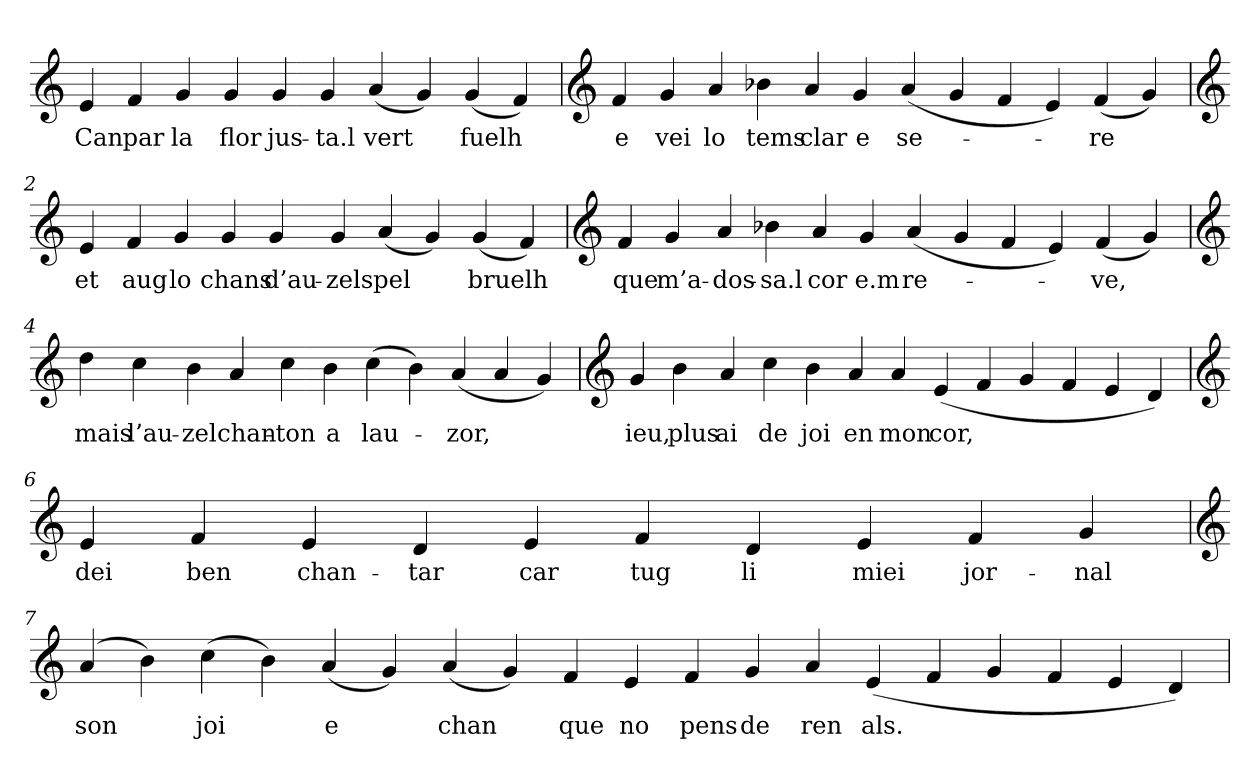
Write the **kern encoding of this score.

**kern	**text
*part1	*part1
*staff1	*staff1
*clefG2	*
=	=
4e	Can
4f	par
4g	la
4g	flor
4g	jus-
4g	-ta.l
(4a	vert
4g)	.
(4g	fuelh
4f)	.
=1	=1
*clefG2	*
4f	e
4g	vei
4a	lo
4b-X	tems
4a	clar
4g	e
(4a	se-
4g	.
4f	.
4e)	.
(4f	-re
4g)	.
=2	=2
*clefG2	*
4e	et
4f	aug
4g	lo
4g	chans
4g	d’au-
4g	-zels
(4a	pel
4g)	.
(4g	bruelh
4f)	.
=3	=3
*clefG2	*
4f	que
4g	m’a-
4a	-dos-
4b-X	-sa.l
4a	cor
4g	e.m
(4a	re-
4g	.
4f	.
4e)	.
(4f	-ve,
4g)	.
=4	=4
*clefG2	*
4dd	mais
4cc	l’au-
4b	-zel
4a	chan-
4cc	-ton
4b	a
(4cc	lau-
4b)	.
(4a	-zor,
4a	.
4g)	.
=5	=5
*clefG2	*
4g	ieu,
4b	plus
4a	ai
4cc	de
4b	joi
4a	en
4a	mon
(4e	cor,
4f	.
4g	.
4f	.
4e	.
4d)	.
=6	=6
*clefG2	*
4e	dei
4f	ben
4e	chan-
4d	-tar
4e	car
4f	tug
4d	li
4e	miei
4f	jor-
4g	-nal
=7	=7
*clefG2	*
(4a	son
4b)	.
(4cc	joi
4b)	.
(4a	e
4g)	.
(4a	chan
4g)	.
4f	que
4e	no
4f	pens
4g	de
4a	ren
(4e	als.
4f	.
4g	.
4f	.
4e	.
4d)	.
=	=
*-	*-
